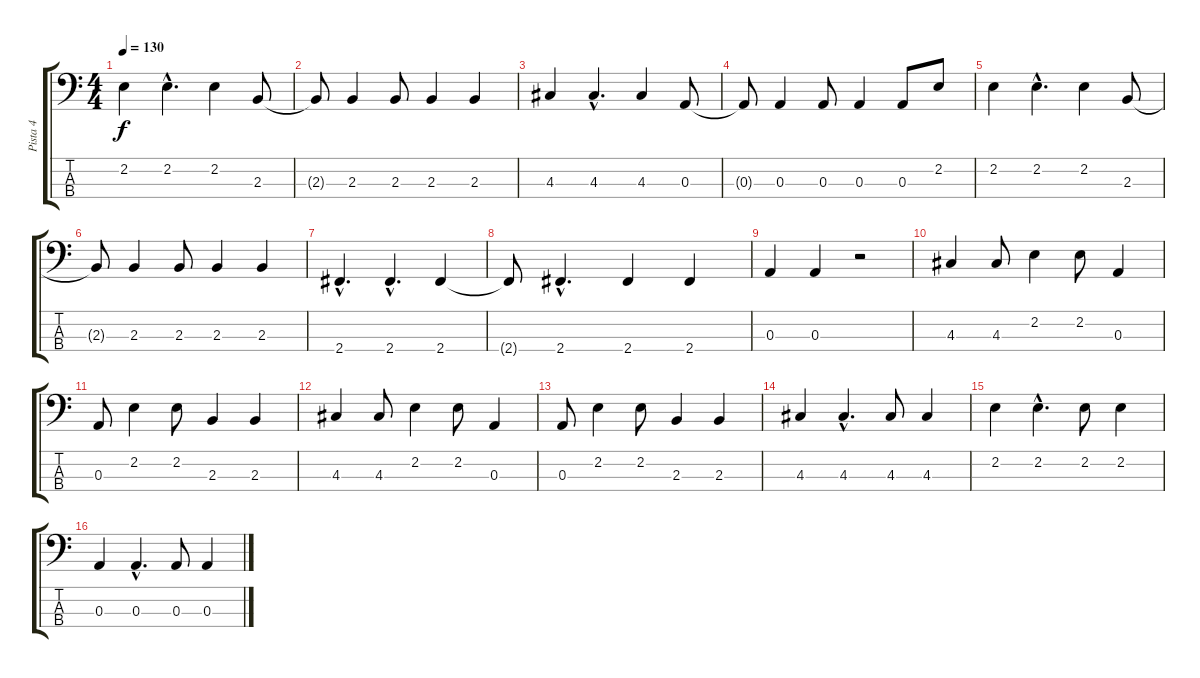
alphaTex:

\track ("Pista 4" "Pista 4") {instrument electricbassfinger}
\staff {score tabs}
\tuning (G2 D2 A1 E1) {hide}
\ts (4 4)
\tempo 130
\clef f4
\ks c
2.2.4{dy f} 2.2{hac}.4{d} 2.2.4 2.3.8 |
2.3{t}.8 2.3.4 2.3.8 2.3.4 2.3.4 |
4.3.4 4.3{hac}.4{d} 4.3.4 0.3.8 |
0.3{t}.8 0.3.4 0.3.8 0.3.4 0.3.8 2.2.8 |
2.2.4 2.2{hac}.4{d} 2.2.4 2.3.8 |
2.3{t}.8 2.3.4 2.3.8 2.3.4 2.3.4 |
2.4{hac}.4{d} 2.4{hac}.4{d} 2.4.4 |
2.4{t}.8 2.4{hac}.4{d} 2.4.4 2.4.4 |
0.3.4 0.3.4 r.2 |
4.3.4 4.3.8 2.2.4 2.2.8 0.3.4 |
0.3.8 2.2.4 2.2.8 2.3.4 2.3.4 |
4.3.4 4.3.8 2.2.4 2.2.8 0.3.4 |
0.3.8 2.2.4 2.2.8 2.3.4 2.3.4 |
4.3.4 4.3{hac}.4{d} 4.3.8 4.3.4 |
2.2.4 2.2{hac}.4{d} 2.2.8 2.2.4 |
0.3.4 0.3{hac}.4{d} 0.3.8 0.3.4
